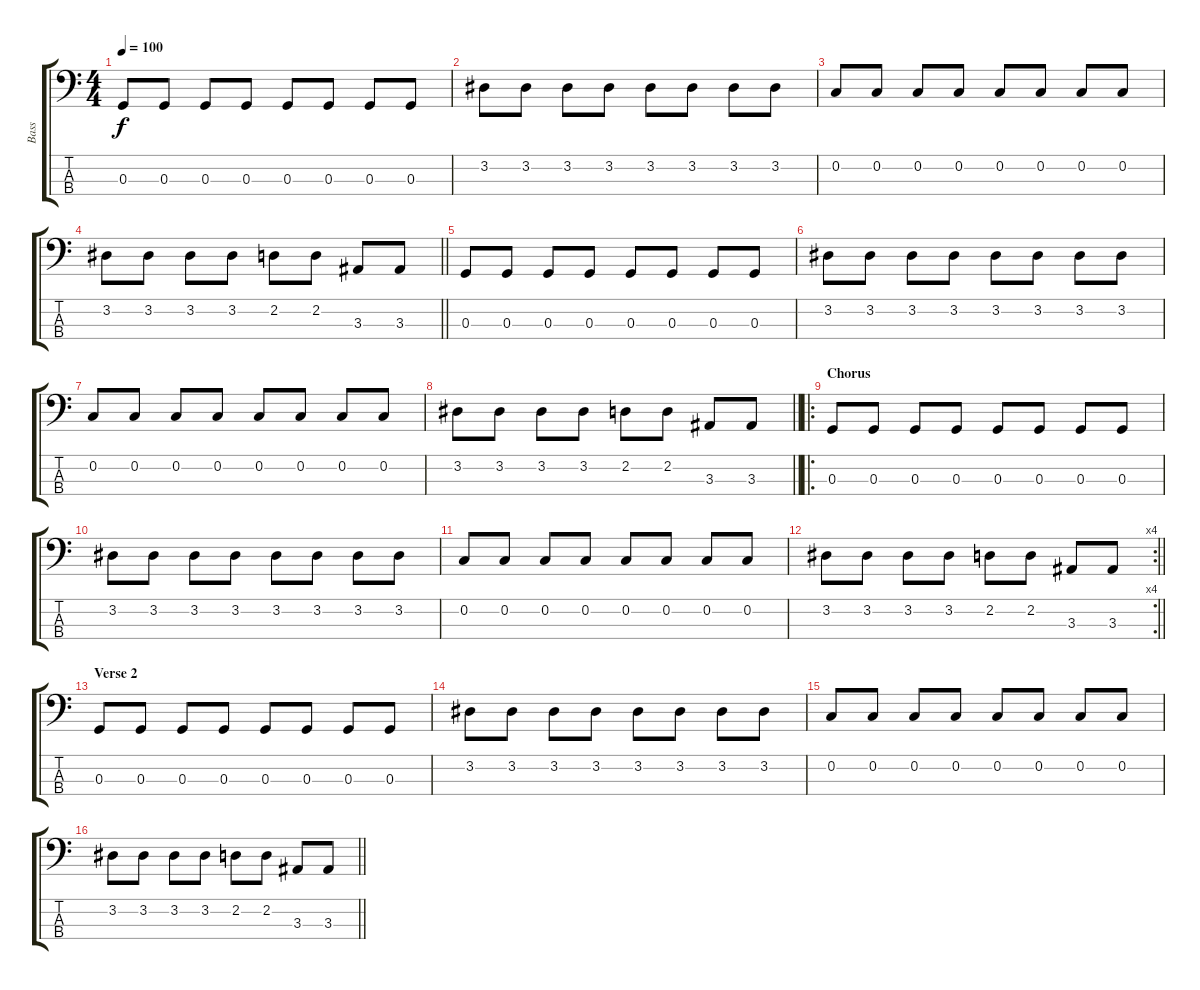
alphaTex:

\track ("Bass" "Bass") {instrument electricbassfinger}
\staff {score tabs}
\tuning (F2 C2 G1 D1) {hide}
\ts (4 4)
\tempo 100
\clef f4
\ks c
0.3.8{dy f} 0.3.8 0.3.8 0.3.8 0.3.8 0.3.8 0.3.8 0.3.8 |
3.2.8 3.2.8 3.2.8 3.2.8 3.2.8 3.2.8 3.2.8 3.2.8 |
0.2.8 0.2.8 0.2.8 0.2.8 0.2.8 0.2.8 0.2.8 0.2.8 |
\barLineRight lightlight
3.2.8 3.2.8 3.2.8 3.2.8 2.2.8 2.2.8 3.3.8 3.3.8 |
0.3.8 0.3.8 0.3.8 0.3.8 0.3.8 0.3.8 0.3.8 0.3.8 |
3.2.8 3.2.8 3.2.8 3.2.8 3.2.8 3.2.8 3.2.8 3.2.8 |
0.2.8 0.2.8 0.2.8 0.2.8 0.2.8 0.2.8 0.2.8 0.2.8 |
\barLineRight lightlight
3.2.8 3.2.8 3.2.8 3.2.8 2.2.8 2.2.8 3.3.8 3.3.8 |
\ro
\section ("" "Chorus")
0.3.8 0.3.8 0.3.8 0.3.8 0.3.8 0.3.8 0.3.8 0.3.8 |
3.2.8 3.2.8 3.2.8 3.2.8 3.2.8 3.2.8 3.2.8 3.2.8 |
0.2.8 0.2.8 0.2.8 0.2.8 0.2.8 0.2.8 0.2.8 0.2.8 |
\rc 4
\barLineRight lightlight
3.2.8 3.2.8 3.2.8 3.2.8 2.2.8 2.2.8 3.3.8 3.3.8 |
\section ("" "Verse 2")
0.3.8 0.3.8 0.3.8 0.3.8 0.3.8 0.3.8 0.3.8 0.3.8 |
3.2.8 3.2.8 3.2.8 3.2.8 3.2.8 3.2.8 3.2.8 3.2.8 |
0.2.8 0.2.8 0.2.8 0.2.8 0.2.8 0.2.8 0.2.8 0.2.8 |
\barLineRight lightlight
3.2.8 3.2.8 3.2.8 3.2.8 2.2.8 2.2.8 3.3.8 3.3.8
